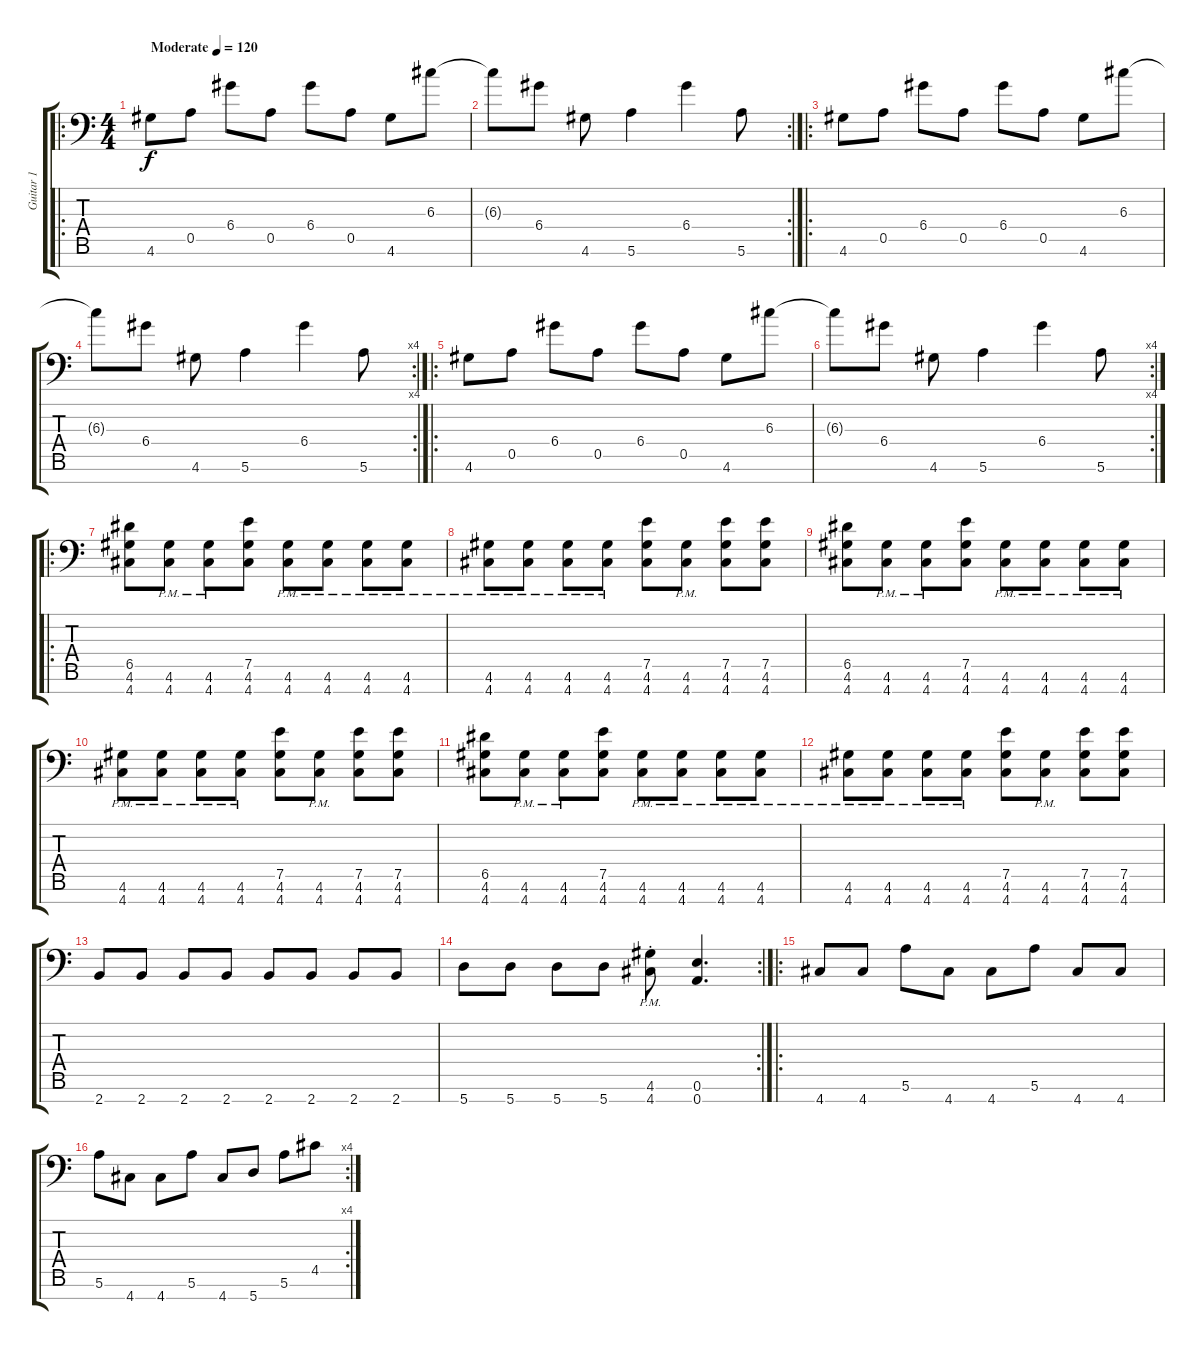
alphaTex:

\track ("Guitar 1" "Guitar 1") {instrument distortionguitar}
\staff {score tabs}
\tuning (E4 B3 G3 D3 A2 E2 A1) {hide}
\ro
\ts (4 4)
\tempo (120 "Moderate")
\clef f4
\ks c
4.6.8{dy f instrument distortionguitar} 0.5.8 6.4.8 0.5.8 6.4.8 0.5.8 4.6.8 6.3.8 |
\rc 2
6.3{t}.8 6.4.8 4.6.8 5.6.4 6.4.4 5.6.8 |
\ro
4.6.8 0.5.8 6.4.8 0.5.8 6.4.8 0.5.8 4.6.8 6.3.8 |
\rc 4
6.3{t}.8 6.4.8 4.6.8 5.6.4 6.4.4 5.6.8 |
\ro
4.6.8 0.5.8 6.4.8 0.5.8 6.4.8 0.5.8 4.6.8 6.3.8 |
\rc 4
6.3{t}.8 6.4.8 4.6.8 5.6.4 6.4.4 5.6.8 |
\ro
(6.5 4.6 4.7).8 (4.6{pm} 4.7).8 (4.6{pm} 4.7).8 (7.5 4.6 4.7).8 (4.6{pm} 4.7).8 (4.6{pm} 4.7).8 (4.6{pm} 4.7).8 (4.6{pm} 4.7).8 |
(4.6{pm} 4.7).8 (4.6{pm} 4.7).8 (4.6{pm} 4.7).8 (4.6{pm} 4.7).8 (7.5 4.6 4.7).8 (4.6{pm} 4.7).8 (7.5 4.6 4.7).8 (7.5 4.6 4.7).8 |
(6.5 4.6 4.7).8 (4.6{pm} 4.7).8 (4.6{pm} 4.7).8 (7.5 4.6 4.7).8 (4.6{pm} 4.7).8 (4.6{pm} 4.7).8 (4.6{pm} 4.7).8 (4.6{pm} 4.7).8 |
(4.6{pm} 4.7).8 (4.6{pm} 4.7).8 (4.6{pm} 4.7).8 (4.6{pm} 4.7).8 (7.5 4.6 4.7).8 (4.6{pm} 4.7).8 (7.5 4.6 4.7).8 (7.5 4.6 4.7).8 |
(6.5 4.6 4.7).8 (4.6{pm} 4.7).8 (4.6{pm} 4.7).8 (7.5 4.6 4.7).8 (4.6{pm} 4.7).8 (4.6{pm} 4.7).8 (4.6{pm} 4.7).8 (4.6{pm} 4.7).8 |
(4.6{pm} 4.7).8 (4.6{pm} 4.7).8 (4.6{pm} 4.7).8 (4.6{pm} 4.7).8 (7.5 4.6 4.7).8 (4.6{pm} 4.7).8 (7.5 4.6 4.7).8 (7.5 4.6 4.7).8 |
2.7.8 2.7.8 2.7.8 2.7.8 2.7.8 2.7.8 2.7.8 2.7.8 |
\rc 2
5.7.8 5.7.8 5.7.8 5.7.8 (4.6 4.7{pm st}).8 (0.6 0.7).4{d} |
\ro
4.7.8 4.7.8 5.6.8 4.7.8 4.7.8 5.6.8 4.7.8 4.7.8 |
\rc 4
5.6.8 4.7.8 4.7.8 5.6.8 4.7.8 5.7.8 5.6.8 4.5.8
